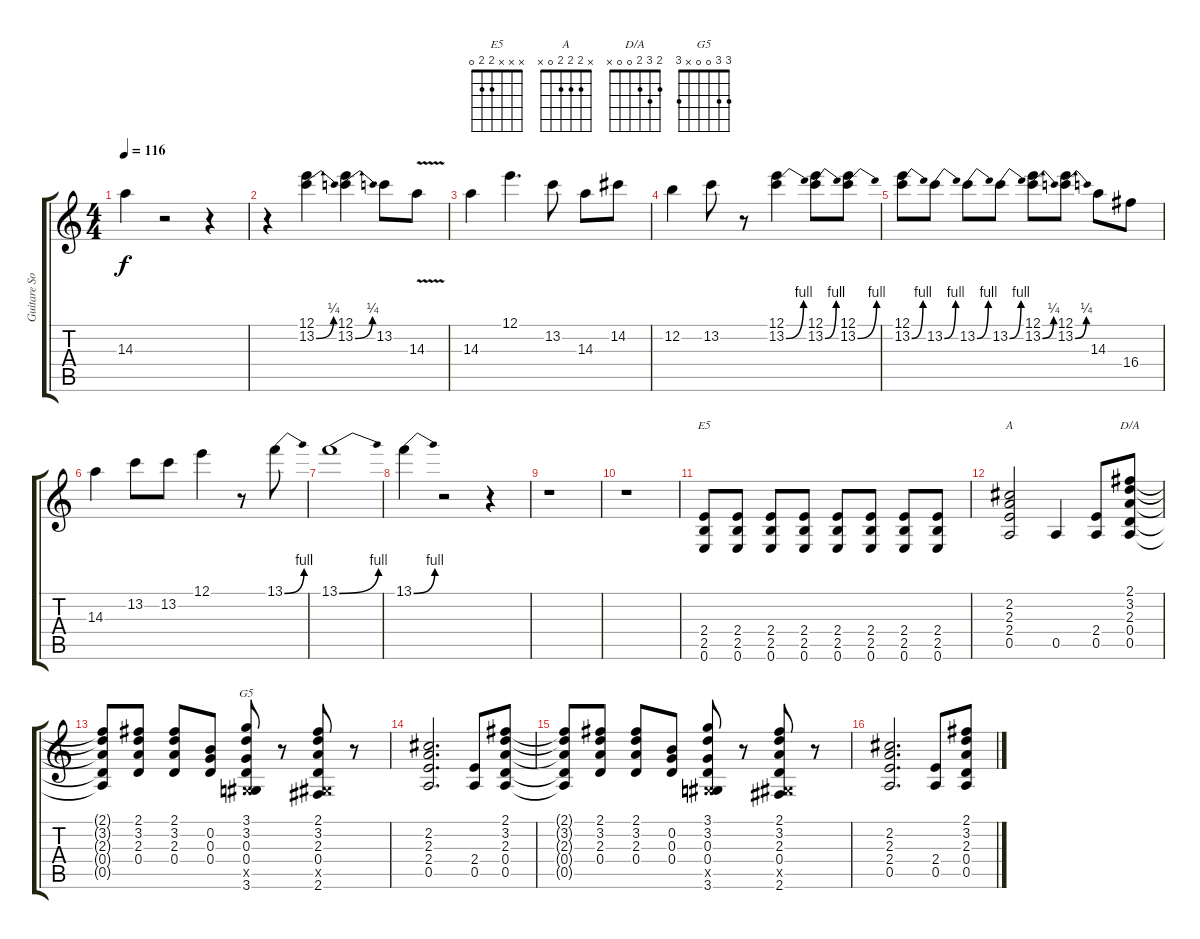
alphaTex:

\track ("Guitare Solo" "Guitare So") {instrument overdrivenguitar}
\staff {score tabs}
\tuning (E4 B3 G3 D3 A2 E2) {hide}
\chord ("E5" x x x 2 2 0)
\chord ("A" x 2 2 2 0 x)
\chord ("D/A" 2 3 2 0 0 x)
\chord ("G5" 3 3 0 0 x 3)
\ts (4 4)
\tempo 116
\clef g2
\ks c
14.3.4{dy f} r.2 r.4 |
r.4 (12.1 13.2{be (bend 0 0 60 1)}).4 (12.1 13.2{be (bend 0 0 60 1)}).4 13.2.8 14.3{v}.8 |
14.3.4 12.1.4{d} 13.2.8 14.3.8 14.2.8 |
12.2.4 13.2.8 r.8 (12.1 13.2{be (bend 0 0 60 4)}).4 (12.1 13.2{be (bend 0 0 60 4)}).8 (12.1 13.2{be (bend 0 0 60 4)}).8 |
(12.1 13.2{be (bend 0 0 60 4)}).8 13.2{be (bend 0 0 60 4)}.8 13.2{be (bend 0 0 60 4)}.8 13.2{be (bend 0 0 60 4)}.8 (12.1 13.2{be (bend 0 0 60 1)}).8 (12.1 13.2{be (bend 0 0 60 1)}).8 14.3.8 16.4.8 |
14.3.4 13.2.8 13.2.8 12.1.4 r.8 13.1{be (bend 0 0 60 4)}.8 |
13.1{be (bend 0 0 60 4)}.1 |
13.1{be (bend 0 0 60 4)}.4 r.2 r.4 |
r.1 |
r.1 |
(2.4 2.5 0.6).8{ch "E5"} (2.4 2.5 0.6).8 (2.4 2.5 0.6).8 (2.4 2.5 0.6).8 (2.4 2.5 0.6).8 (2.4 2.5 0.6).8 (2.4 2.5 0.6).8 (2.4 2.5 0.6).8 |
(2.2 2.3 2.4 0.5).2{ch "A"} 0.5.4 (2.4 0.5).8 (2.1 3.2 2.3 0.4 0.5).8{ch "D/A"} |
(2.1{t} 3.2{t} 2.3{t} 0.4{t} 0.5{t}).8 (2.1 3.2 2.3 0.4).8 (2.1 3.2 2.3 0.4).8 (0.2 0.3 0.4).8 (3.1 3.2 0.3 0.4 -1.5{x} 3.6).8{ch "G5"} r.8 (2.1 3.2 2.3 0.4 -1.5{x} 2.6).8 r.8 |
(2.2 2.3 2.4 0.5).2{d} (2.4 0.5).8 (2.1 3.2 2.3 0.4 0.5).8 |
(2.1{t} 3.2{t} 2.3{t} 0.4{t} 0.5{t}).8 (2.1 3.2 2.3 0.4).8 (2.1 3.2 2.3 0.4).8 (0.2 0.3 0.4).8 (3.1 3.2 0.3 0.4 -1.5{x} 3.6).8 r.8 (2.1 3.2 2.3 0.4 -1.5{x} 2.6).8 r.8 |
(2.2 2.3 2.4 0.5).2{d} (2.4 0.5).8 (2.1 3.2 2.3 0.4 0.5).8
